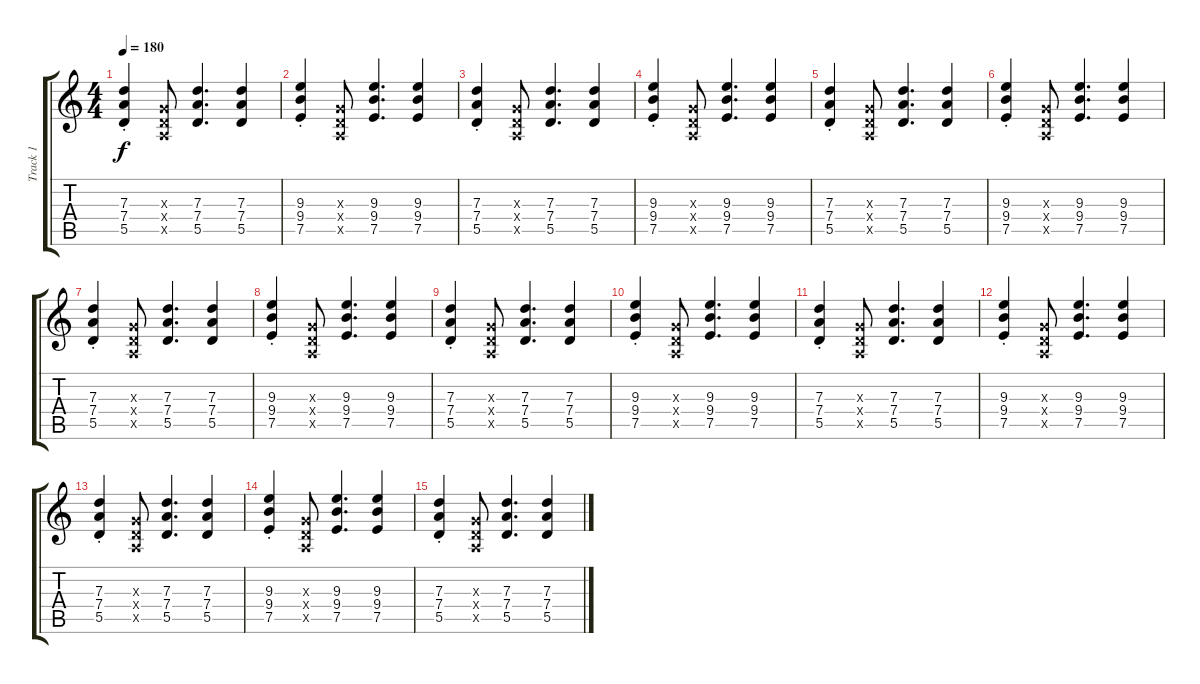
\track ("Track 1" "Track 1") {instrument overdrivenguitar}
\staff {score tabs}
\tuning (E4 B3 G3 D3 A2 E2) {hide}
\ts (4 4)
\tempo 180
\clef g2
\ks c
(7.3{st} 7.4{st} 5.5{st}).4{dy f} (0.3{x} 0.4{x} 0.5{x}).8 (7.3 7.4 5.5).4{d} (7.3 7.4 5.5).4 |
(9.3{st} 9.4{st} 7.5{st}).4 (0.3{x} 0.4{x} 0.5{x}).8 (9.3 9.4 7.5).4{d} (9.3 9.4 7.5).4 |
(7.3{st} 7.4{st} 5.5{st}).4 (0.3{x} 0.4{x} 0.5{x}).8 (7.3 7.4 5.5).4{d} (7.3 7.4 5.5).4 |
(9.3{st} 9.4{st} 7.5{st}).4 (0.3{x} 0.4{x} 0.5{x}).8 (9.3 9.4 7.5).4{d} (9.3 9.4 7.5).4 |
(7.3{st} 7.4{st} 5.5{st}).4 (0.3{x} 0.4{x} 0.5{x}).8 (7.3 7.4 5.5).4{d} (7.3 7.4 5.5).4 |
(9.3{st} 9.4{st} 7.5{st}).4 (0.3{x} 0.4{x} 0.5{x}).8 (9.3 9.4 7.5).4{d} (9.3 9.4 7.5).4 |
(7.3{st} 7.4{st} 5.5{st}).4 (0.3{x} 0.4{x} 0.5{x}).8 (7.3 7.4 5.5).4{d} (7.3 7.4 5.5).4 |
(9.3{st} 9.4{st} 7.5{st}).4 (0.3{x} 0.4{x} 0.5{x}).8 (9.3 9.4 7.5).4{d} (9.3 9.4 7.5).4 |
(7.3{st} 7.4{st} 5.5{st}).4 (0.3{x} 0.4{x} 0.5{x}).8 (7.3 7.4 5.5).4{d} (7.3 7.4 5.5).4 |
(9.3{st} 9.4{st} 7.5{st}).4 (0.3{x} 0.4{x} 0.5{x}).8 (9.3 9.4 7.5).4{d} (9.3 9.4 7.5).4 |
(7.3{st} 7.4{st} 5.5{st}).4 (0.3{x} 0.4{x} 0.5{x}).8 (7.3 7.4 5.5).4{d} (7.3 7.4 5.5).4 |
(9.3{st} 9.4{st} 7.5{st}).4 (0.3{x} 0.4{x} 0.5{x}).8 (9.3 9.4 7.5).4{d} (9.3 9.4 7.5).4 |
(7.3{st} 7.4{st} 5.5{st}).4 (0.3{x} 0.4{x} 0.5{x}).8 (7.3 7.4 5.5).4{d} (7.3 7.4 5.5).4 |
(9.3{st} 9.4{st} 7.5{st}).4 (0.3{x} 0.4{x} 0.5{x}).8 (9.3 9.4 7.5).4{d} (9.3 9.4 7.5).4 |
(7.3{st} 7.4{st} 5.5{st}).4 (0.3{x} 0.4{x} 0.5{x}).8 (7.3 7.4 5.5).4{d} (7.3 7.4 5.5).4
